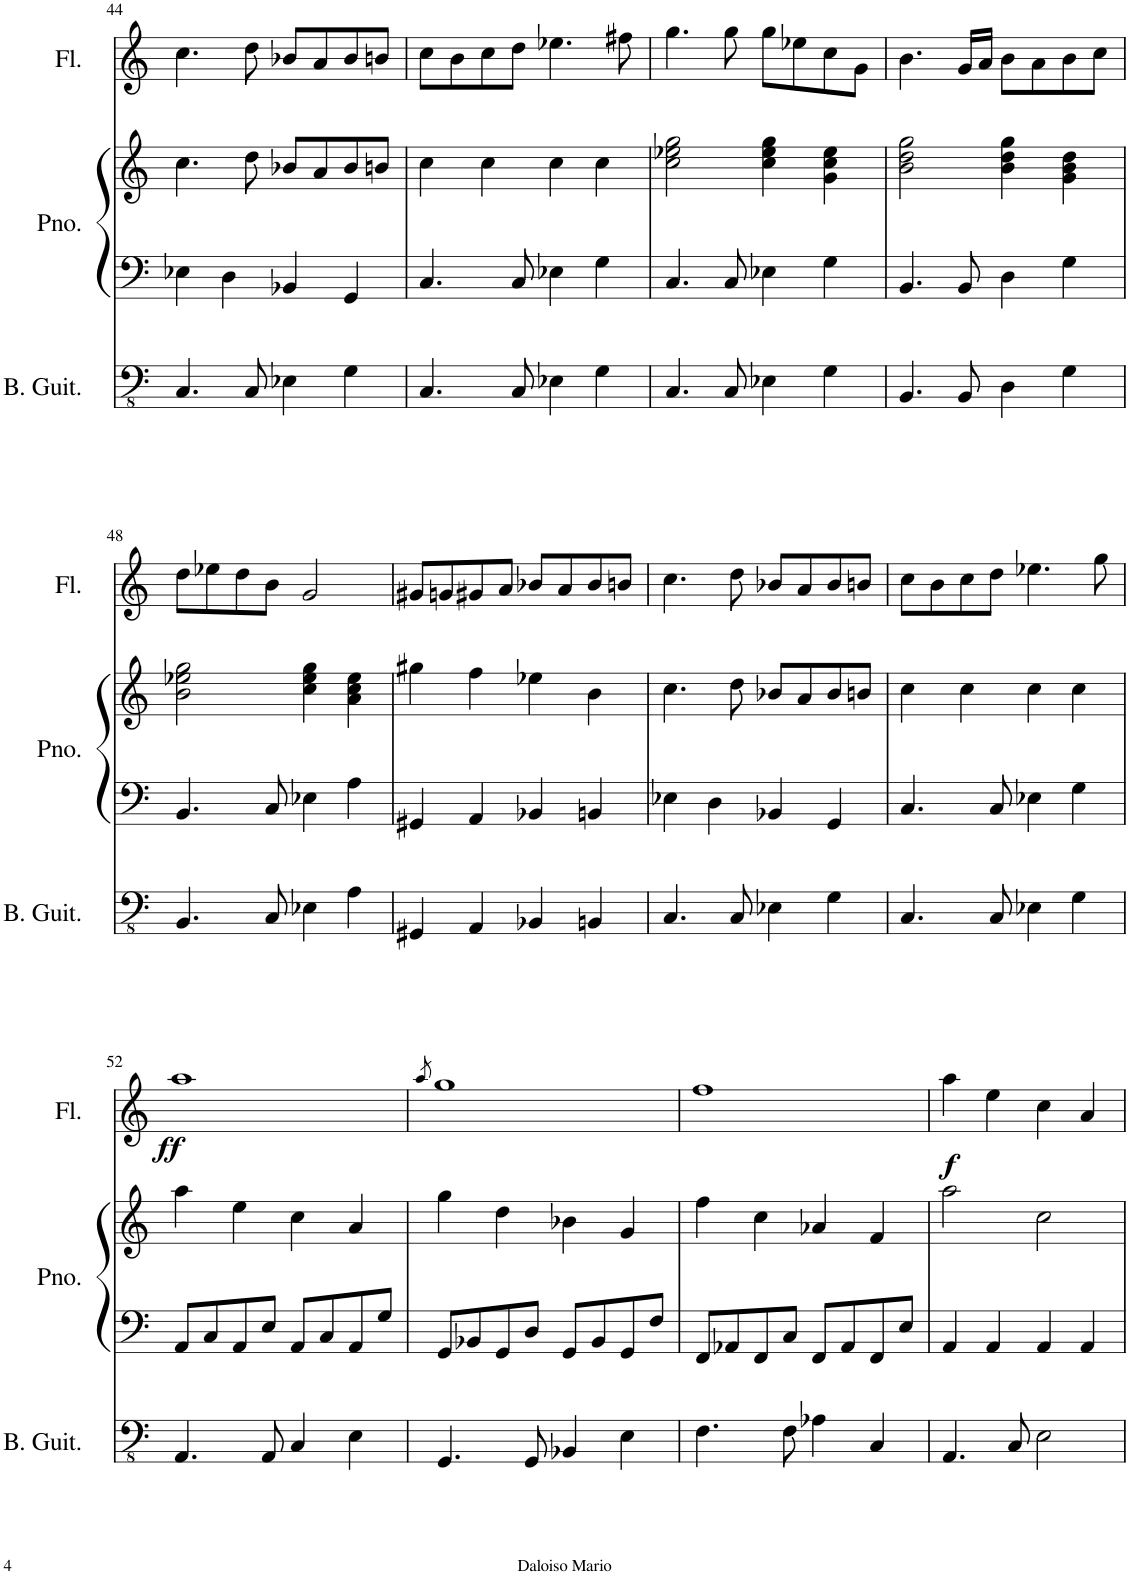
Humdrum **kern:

**kern	**kern	**kern	**kern	**dynam
*part3	*part2	*part2	*part1	*part1
*staff4	*staff3	*staff2	*staff1	*staff1
*I"Bass Guitar	*I"Piano	*	*I"Flute	*
*I'B. Guit.	*I'Pno.	*	*I'Fl.	*
!!LO:PB:g=z
*clefFv4	*clefF4	*clefG2	*clefG2	*
*k[]	*k[]	*k[]	*k[]	*
*M4/4	*M4/4	*M4/4	*M4/4	*
=44	=44	=44	=44	=44
4.CC/	4E-X\	4.cc\	4.cc\	.
.	4D\	.	.	.
8CC/	.	8dd\	8dd\	.
4EE-X\	4BB-X/	8b-X/L	8b-X/L	.
.	.	8a/	8a/	.
4GG\	4GG/	8b-/	8b-/	.
.	.	8bn/J	8bn/J	.
=45	=45	=45	=45	=45
4.CC/	4.C/	4cc\	8cc\L	.
.	.	.	8b\	.
.	.	4cc\	8cc\	.
8CC/	8C/	.	8dd\J	.
4EE-X\	4E-X\	4cc\	4.ee-X\	.
4GG\	4G\	4cc\	.	.
.	.	.	8ff#X\	.
=46	=46	=46	=46	=46
4.CC/	4.C/	2cc\ 2ee-X\ 2gg\	4.gg\	.
8CC/	8C/	.	8gg\	.
4EE-X\	4E-X\	4cc\ 4ee-\ 4gg\	8gg\L	.
.	.	.	8ee-X\	.
4GG\	4G\	4g\ 4cc\ 4ee-\	8cc\	.
.	.	.	8g\J	.
=47	=47	=47	=47	=47
4.BBB/	4.BB/	2b\ 2dd\ 2gg\	4.b\	.
8BBB/	8BB/	.	16g/LL	.
.	.	.	16a/JJ	.
4DD\	4D\	4b\ 4dd\ 4gg\	8b\L	.
.	.	.	8a\	.
4GG\	4G\	4g\ 4b\ 4dd\	8b\	.
.	.	.	8cc\J	.
!!LO:LB:g=z
=48	=48	=48	=48	=48
4.BBB/	4.BB/	2b\ 2ee-X\ 2gg\	8dd\L	.
.	.	.	8ee-X\	.
.	.	.	8dd\	.
8CC/	8C/	.	8b\J	.
4EE-X\	4E-X\	4cc\ 4ee-\ 4gg\	2g/	.
4AA\	4A\	4a\ 4cc\ 4ee-\	.	.
=49	=49	=49	=49	=49
4GGG#X/	4GG#X/	4gg#X\	8g#X/L	.
.	.	.	8gn/	.
4AAA/	4AA/	4ff\	8g#X/	.
.	.	.	8a/J	.
4BBB-X/	4BB-X/	4ee-X\	8b-X/L	.
.	.	.	8a/	.
4BBBn/	4BBn/	4b\	8b-/	.
.	.	.	8bn/J	.
=50	=50	=50	=50	=50
4.CC/	4E-X\	4.cc\	4.cc\	.
.	4D\	.	.	.
8CC/	.	8dd\	8dd\	.
4EE-X\	4BB-X/	8b-X/L	8b-X/L	.
.	.	8a/	8a/	.
4GG\	4GG/	8b-/	8b-/	.
.	.	8bn/J	8bn/J	.
=51	=51	=51	=51	=51
4.CC/	4.C/	4cc\	8cc\L	.
.	.	.	8b\	.
.	.	4cc\	8cc\	.
8CC/	8C/	.	8dd\J	.
4EE-X\	4E-X\	4cc\	4.ee-X\	.
4GG\	4G\	4cc\	.	.
.	.	.	8gg\	.
!!LO:LB:g=z
=52	=52	=52	=52	=52
!	!	!	!	!LO:DY:b
4.AAA/	8AA/L	4aa\	1aa	ff
.	8C/	.	.	.
.	8AA/	4ee\	.	.
8AAA/	8E/J	.	.	.
4CC/	8AA/L	4cc\	.	.
.	8C/	.	.	.
4EE\	8AA/	4a/	.	.
.	8G/J	.	.	.
=53	=53	=53	=53	=53
.	.	.	8qaa/	.
4.GGG/	8GG/L	4gg\	1gg	.
.	8BB-X/	.	.	.
.	8GG/	4dd\	.	.
8GGG/	8D/J	.	.	.
4BBB-X/	8GG/L	4b-X\	.	.
.	8BB-/	.	.	.
4EE\	8GG/	4g/	.	.
.	8F/J	.	.	.
=54	=54	=54	=54	=54
4.FF\	8FF/L	4ff\	1ff	.
.	8AA-X/	.	.	.
.	8FF/	4cc\	.	.
8FF\	8C/J	.	.	.
4AA-X\	8FF/L	4a-X/	.	.
.	8AA-/	.	.	.
4CC/	8FF/	4f/	.	.
.	8E/J	.	.	.
=55	=55	=55	=55	=55
!	!	!	!	!LO:DY:b
4.AAA/	4AA/	2aa\	4aa\	f
.	4AA/	.	4ee\	.
8CC/	.	.	.	.
2EE\	4AA/	2cc\	4cc\	.
.	4AA/	.	4a/	.
=	=	=	=	=
*-	*-	*-	*-	*-
